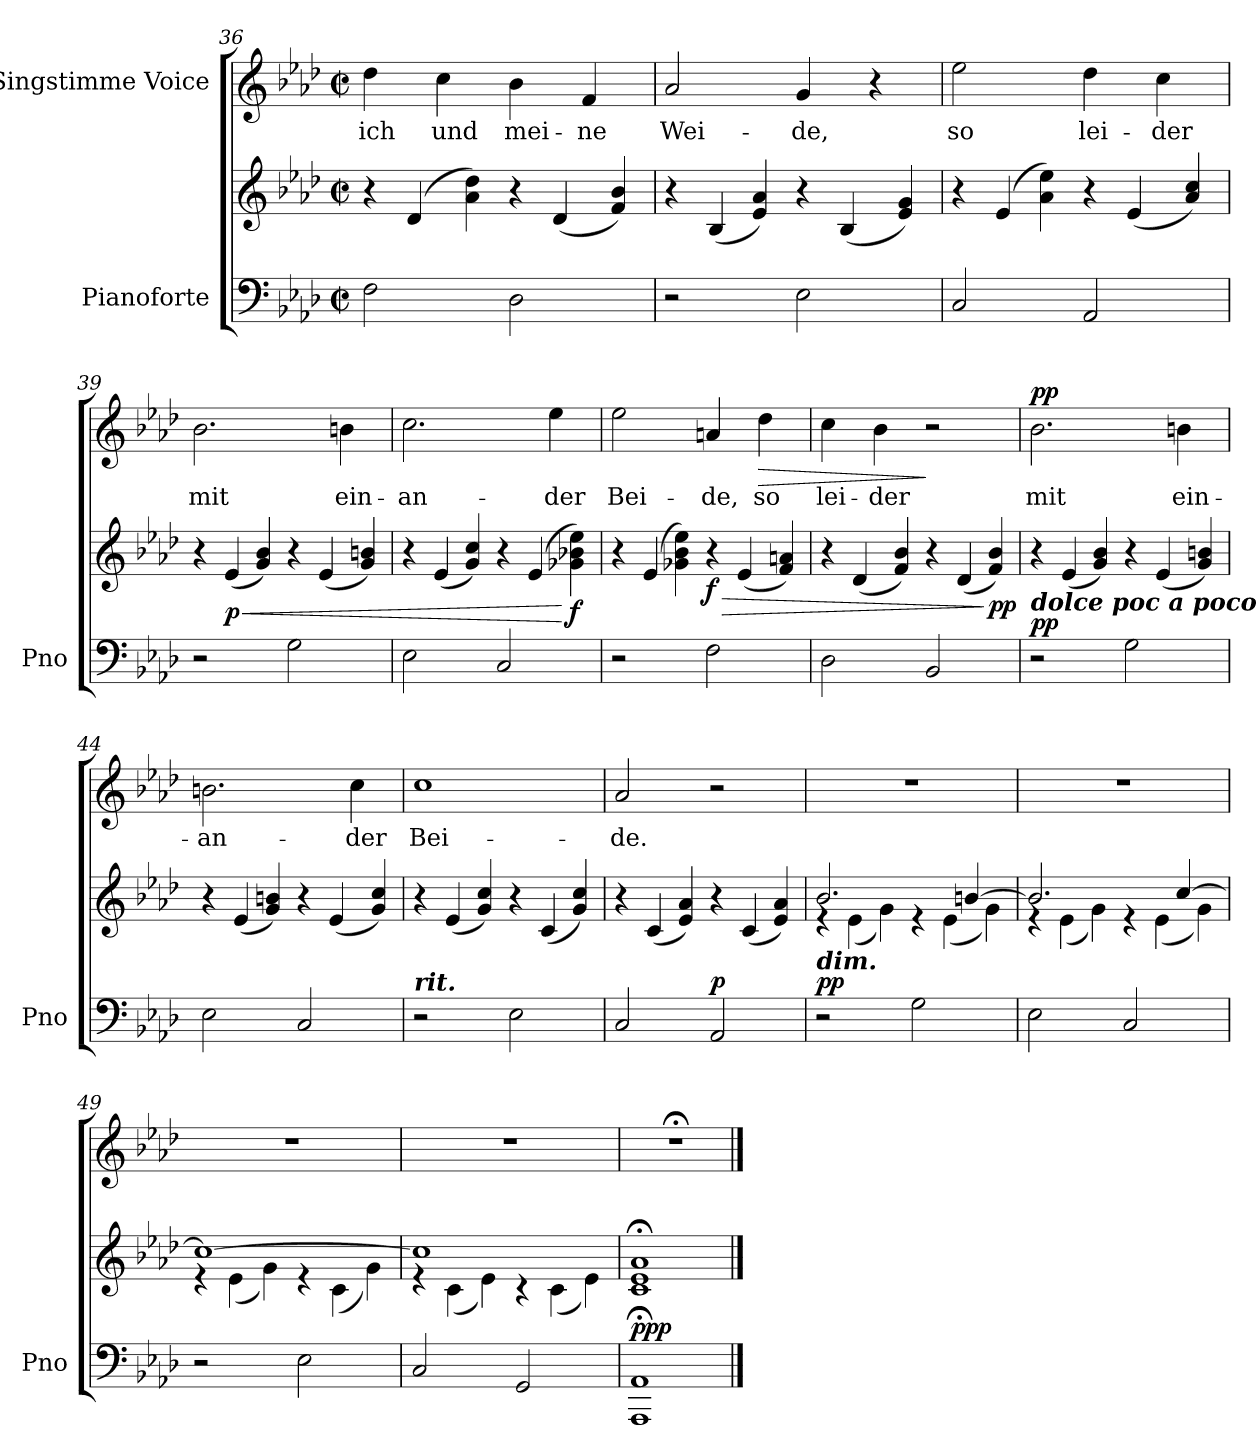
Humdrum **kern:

**kern	**kern	**dynam	**kern	**text	**dynam
*part2	*part2	*part2	*part1	*part1	*part1
*staff3	*staff2	*staff2/3	*staff1	*staff1	*staff1
*I"Pianoforte	*	*	*I"Singstimme Voice	*	*
*I'Pno	*	*	*	*	*
!!LO:LB:g=z
*clefF4	*clefG2	*	*clefG2	*	*
*k[b-e-a-d-]	*k[b-e-a-d-]	*	*k[b-e-a-d-]	*	*
*M2/2	*M2/2	*	*M2/2	*	*
*met(c|)	*met(c|)	*	*met(c|)	*	*
*	*Xtuplet	*	*	*	*
=36	=36	=36	=36	=36	=36
!	!	!	!	!LO:LY:b	!
2F\	6r	.	4dd-\	ich	.
.	(>6d-/	.	.	.	.
!	!	!	!	!LO:LY:b	!
.	.	.	4cc\	und	.
.	6a-\ 6dd-\)	.	.	.	.
!	!	!	!	!LO:LY:b	!
2D-\	6r	.	4b-\	mei-	.
.	(<6d-/	.	.	.	.
!	!	!	!	!LO:LY:b	!
.	.	.	4f/	-ne	.
.	6f/ 6b-/)	.	.	.	.
=37	=37	=37	=37	=37	=37
!	!	!	!	!LO:LY:b	!
2r	6r	.	2a-/	Wei-	.
.	(<6B-/	.	.	.	.
.	6e-/ 6a-/)	.	.	.	.
!	!	!	!	!LO:LY:b	!
2E-\	6r	.	4g/	-de,	.
.	(<6B-/	.	.	.	.
.	.	.	4r	.	.
.	6e-/ 6g/)	.	.	.	.
=38	=38	=38	=38	=38	=38
!	!	!	!	!LO:LY:b	!
2C/	6r	.	2ee-\	so	.
.	(>6e-/	.	.	.	.
.	6a-\ 6ee-\)	.	.	.	.
!	!	!	!	!LO:LY:b	!
2AA-/	6r	.	4dd-\	lei-	.
.	(<6e-/	.	.	.	.
!	!	!	!	!LO:LY:b	!
.	.	.	4cc\	-der	.
.	6a-/ 6cc/)	.	.	.	.
=39	=39	=39	=39	=39	=39
!	!	!	!	!LO:LY:b	!
2r	6r	.	2.b-\	mit	.
!	!	!LO:HP:b	!	!	!
!	!	!LO:DY:n=1:b	!	!	!
.	(<6e-/	< p	.	.	.
.	6g/ 6b-/)	.	.	.	.
2G\	6r	.	.	.	.
.	(<6e-/	.	.	.	.
!	!	!	!	!LO:LY:b	!
.	.	.	4bn\	ein-	.
.	6g/ 6bn/)	.	.	.	.
=40	=40	=40	=40	=40	=40
!	!	!	!	!LO:LY:b	!
2E-\	6r	.	2.cc\	-an-	.
.	(<6e-/	.	.	.	.
.	6g/ 6cc/)	.	.	.	.
2C/	6r	.	.	.	.
.	(>6e-/	.	.	.	.
!	!	!	!	!LO:LY:b	!
.	.	.	4ee-\	-der	.
!	!	!LO:DY:n=1:b	!	!	!
.	6g-X\ 6b-X\ 6ee-\)	[ f	.	.	.
!!LO:LB:g=z
=41	=41	=41	=41	=41	=41
!	!	!	!	!LO:LY:b	!
2r	6r	.	2ee-\	Bei-	.
.	(>6e-/	.	.	.	.
.	6g-X\ 6b-\ 6ee-\)	.	.	.	.
!	!	!LO:HP:b	!	!LO:LY:b	!
!	!	!LO:DY:n=1:b	!	!	!
2F\	6r	> f	4an/	-de,	.
.	(<6e-/	.	.	.	.
!	!	!	!	!LO:LY:b	!LO:HP:b
.	.	.	4dd-\	so	>
.	6f/ 6an/)	.	.	.	.
=42	=42	=42	=42	=42	=42
!	!	!	!	!LO:LY:b	!
2D-\	6r	.	4cc\	lei-	.
.	(<6d-/	.	.	.	.
!	!	!	!	!LO:LY:b	!
.	.	.	4b-\	-der	.
.	6f/ 6b-/)	.	.	.	.
2BB-/	6r	.	2r	.	]
.	(<6d-/	.	.	.	.
!	!	!LO:DY:n=1:b	!	!	!
.	6f/ 6b-/)	] pp	.	.	.
=43	=43	=43	=43	=43	=43
!LO:TX:a:Bi:t=dolce poc a poco	!	!	!	!	!
!	!	!LO:DY:a=2	!	!LO:LY:b	!LO:DY:a
2r	6r	pp	2.b-\	mit	pp
.	(<6e-/	.	.	.	.
.	6g/ 6b-/)	.	.	.	.
2G\	6r	.	.	.	.
.	(<6e-/	.	.	.	.
!	!	!	!	!LO:LY:b	!
.	.	.	4bn\	ein-	.
.	6g/ 6bn/)	.	.	.	.
=44	=44	=44	=44	=44	=44
!	!	!	!	!LO:LY:b	!
2E-\	6r	.	2.bn\	-an-	.
.	(<6e-/	.	.	.	.
.	6g/ 6bn/)	.	.	.	.
2C/	6r	.	.	.	.
.	(<6e-/	.	.	.	.
!	!	!	!	!LO:LY:b	!
.	.	.	4cc\	-der	.
.	6g/ 6cc/)	.	.	.	.
=45	=45	=45	=45	=45	=45
*	*	*	*MM120	*	*
!LO:TX:a:Bi:t=rit.	!	!	!	!	!
!	!	!	!	!LO:LY:b	!
2r	6r	.	1cc	Bei-	.
.	(<6e-/	.	.	.	.
.	6g/ 6cc/)	.	.	.	.
2E-\	6r	.	.	.	.
.	(<6c/	.	.	.	.
.	6g/ 6cc/)	.	.	.	.
!!LO:LB:g=z
=46	=46	=46	=46	=46	=46
!	!	!	!	!LO:LY:b	!
2C/	6r	.	2a-/	-de.	.
.	(<6c/	.	.	.	.
.	6e-/ 6a-/)	.	.	.	.
!	!	!LO:DY:a=2	!	!	!
2AA-/	6r	p	2r	.	.
.	(<6c/	.	.	.	.
.	6e-/ 6a-/)	.	.	.	.
=47	=47	=47	=47	=47	=47
*	*^	*	*	*	*
!LO:TX:a:Bi:t=dim.	!	!	!	!	!	!
!	!	!	!LO:DY:a=2	!	!	!
2r	2.b-/	6re	pp	1r	.	.
.	.	(<6e-\	.	.	.	.
.	.	6g\)	.	.	.	.
2G\	.	6re	.	.	.	.
.	.	(<6e-\	.	.	.	.
.	[4bn/	.	.	.	.	.
.	.	6g\)	.	.	.	.
=48	=48	=48	=48	=48	=48	=48
2E-\	2.b/]	6re	.	1r	.	.
.	.	(<6e-\	.	.	.	.
.	.	6g\)	.	.	.	.
2C/	.	6re	.	.	.	.
.	.	(<6e-\	.	.	.	.
.	[4cc/	.	.	.	.	.
.	.	6g\)	.	.	.	.
=49	=49	=49	=49	=49	=49	=49
2r	1cc_	6re	.	1r	.	.
.	.	(<6e-\	.	.	.	.
.	.	6g\)	.	.	.	.
2E-\	.	6re	.	.	.	.
.	.	(<6c\	.	.	.	.
.	.	6g\)	.	.	.	.
=50	=50	=50	=50	=50	=50	=50
2C/	1cc]	6re	.	1r	.	.
.	.	(<6c\	.	.	.	.
.	.	6e-\)	.	.	.	.
2GG/	.	6r	.	.	.	.
.	.	(<6c\	.	.	.	.
.	.	6e-\)	.	.	.	.
=51	=51	=51	=51	=51	=51	=51
!	!	!	!LO:DY:a=2	!	!	!
*	*v	*v	*	*	*	*
1AAA-;< 1AA-;<	1c;< 1e-;< 1a-;<	ppp	1r;<	.	.
==	==	==	==	==	==
*-	*-	*-	*-	*-	*-
